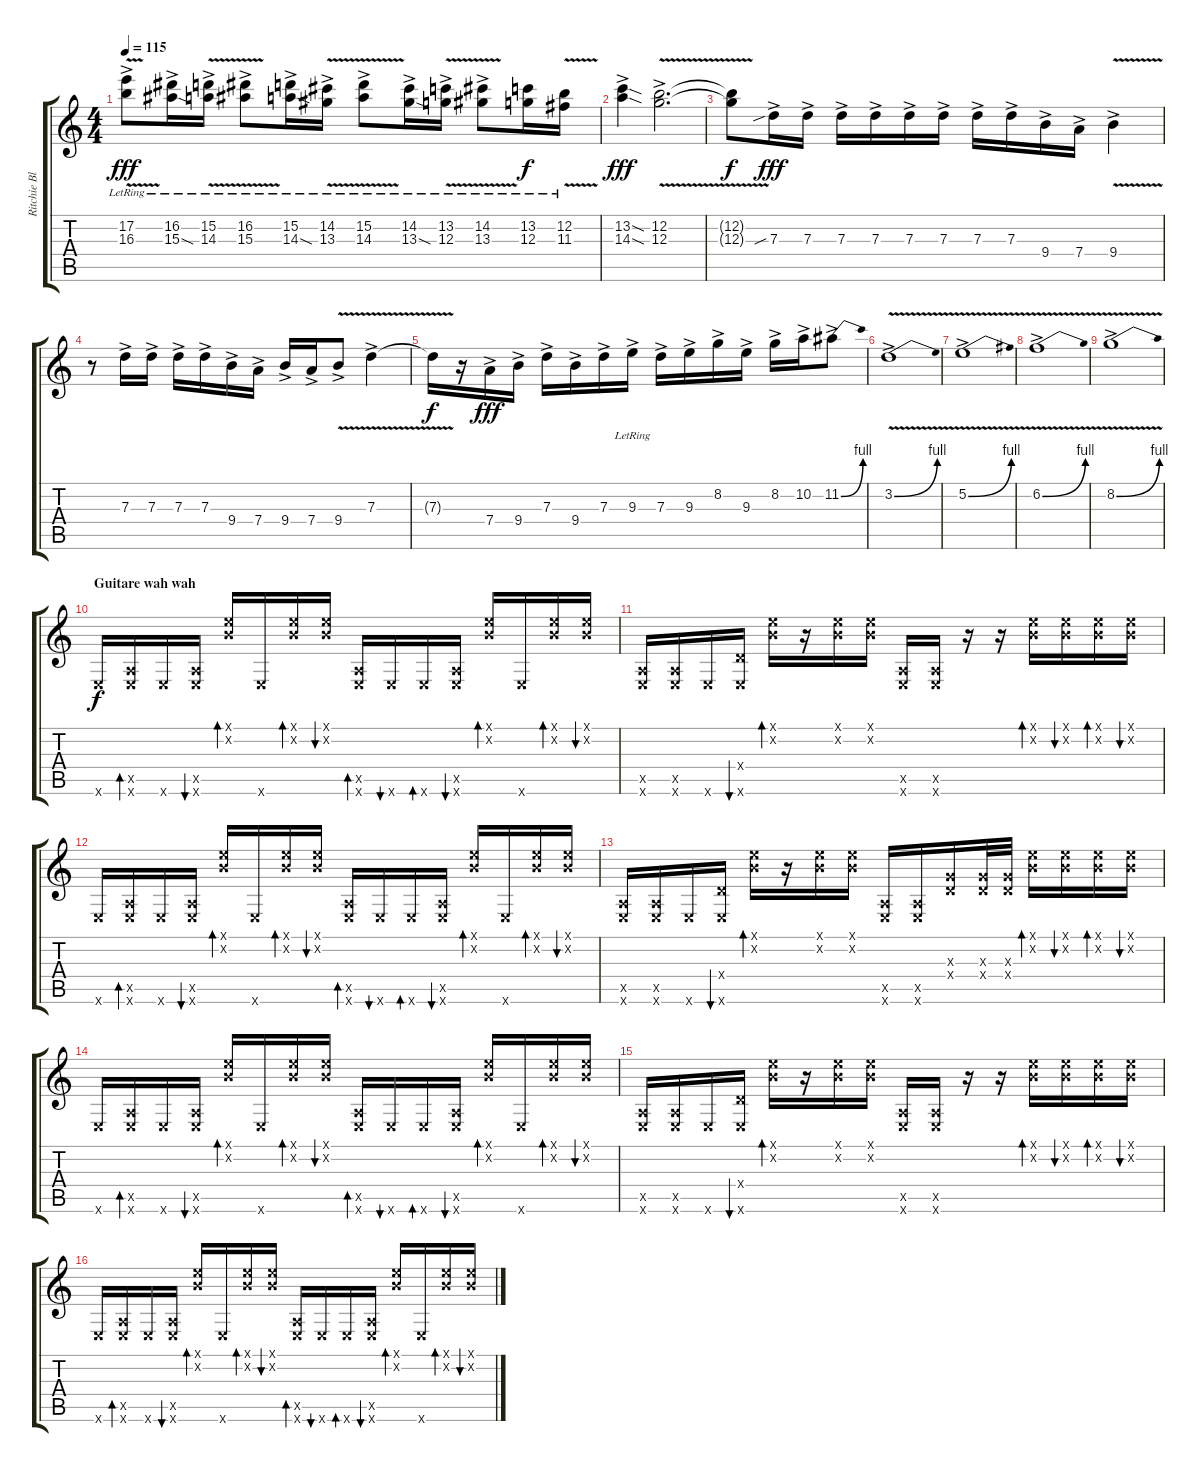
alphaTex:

\track ("Ritchie Blackmore" "Ritchie Bl") {instrument distortionguitar}
\staff {score tabs}
\tuning (E4 B3 G3 D3 A2 E2) {hide}
\ts (4 4)
\tempo 115
\clef g2
\ks c
(17.2{v lr} 16.3{v ac}).8{dy fff} (16.2{lr} 15.3{sod ac}).16 (15.2{v lr} 14.3{v ac}).16 (16.2{v lr} 15.3{v ac}).8 (15.2{lr} 14.3{sod ac}).16 (14.2{lr} 13.3{v ac}).16 (15.2{v lr} 14.3{v ac}).8 (14.2{lr} 13.3{sod ac}).16 (13.2{lr} 12.3{v ac}).16 (14.2{v lr} 13.3{v ac}).8 (13.2{lr} 12.3{lr}).16{dy f} (12.2{v lr} 11.3{v lr}).16 |
(13.2{sod ac} 14.3{sod ac}).4{dy fff} (12.2{v ac} 12.3{v ac}).2{d} |
(12.2{t} 12.3{t}).8{dy f} 7.3{sib ac}.16{dy fff} 7.3{ac}.16 7.3{ac}.16 7.3{ac}.16 7.3{ac}.16 7.3{ac}.16 7.3{ac}.16 7.3{ac}.16 9.4{ac}.16 7.4{ac}.16 9.4{v ac}.4 |
r.8 7.3{ac}.16 7.3{ac}.16 7.3{ac}.16 7.3{ac}.16 9.4{ac}.16 7.4{ac}.16 9.4{ac}.16 7.4{ac}.16 9.4{v ac}.8 7.3{v ac}.4 |
7.3{t}.16{dy f} r.16 7.4{ac}.16{dy fff} 9.4{ac}.16 7.3{ac}.16 9.4{ac}.16 7.3{ac}.16 9.3{ac lr}.16 7.3{ac}.16 9.3{ac}.16 8.2{ac}.16 9.3{ac}.16 8.2{ac}.16 10.2{ac}.16 11.2{be (bend 0 0 60 4) ac}.8 |
3.2{be (bend 0 0 60 4) v ac}.1{balance 16} |
5.2{be (bend 0 0 60 4) v ac}.1 |
6.2{be (bend 0 0 60 4) v ac}.1 |
8.2{be (bend 0 0 60 4) v ac}.1 |
\section ("" "Guitare wah wah")
0.6{x}.16{dy f balance 8} (0.5{x} 0.6{x}).16{bd 60} 0.6{x}.16 (0.5{x} 0.6{x}).16{bu 120} (0.1{x} 0.2{x}).16{bd 120} 0.6{x}.16 (0.1{x} 0.2{x}).16{bd 120} (0.1{x} 0.2{x}).16{bu 120} (0.5{x} 0.6{x}).16{bd 120} 0.6{x}.16{bu 120} 0.6{x}.16{bd 120} (0.5{x} 0.6{x}).16{bu 120} (0.1{x} 0.2{x}).16{bd 120} 0.6{x}.16 (0.1{x} 0.2{x}).16{bd 120} (0.1{x} 0.2{x}).16{bu 120} |
(0.5{x} 0.6{x}).16 (0.5{x} 0.6{x}).16 0.6{x}.16 (0.4{x} 0.6{x}).16{bu 120} (0.1{x} 0.2{x}).16{bd 120} r.16 (0.1{x} 0.2{x}).16 (0.1{x} 0.2{x}).16 (0.5{x} 0.6{x}).16 (0.5{x} 0.6{x}).16 r.16 r.16 (0.1{x} 0.2{x}).16{bd 120} (0.1{x} 0.2{x}).16{bu 120} (0.1{x} 0.2{x}).16{bd 120} (0.1{x} 0.2{x}).16{bu 120} |
0.6{x}.16 (0.5{x} 0.6{x}).16{bd 60} 0.6{x}.16 (0.5{x} 0.6{x}).16{bu 120} (0.1{x} 0.2{x}).16{bd 120} 0.6{x}.16 (0.1{x} 0.2{x}).16{bd 120} (0.1{x} 0.2{x}).16{bu 120} (0.5{x} 0.6{x}).16{bd 120} 0.6{x}.16{bu 120} 0.6{x}.16{bd 120} (0.5{x} 0.6{x}).16{bu 120} (0.1{x} 0.2{x}).16{bd 120} 0.6{x}.16 (0.1{x} 0.2{x}).16{bd 120} (0.1{x} 0.2{x}).16{bu 120} |
(0.5{x} 0.6{x}).16 (0.5{x} 0.6{x}).16 0.6{x}.16 (0.4{x} 0.6{x}).16{bu 120} (0.1{x} 0.2{x}).16{bd 120} r.16 (0.1{x} 0.2{x}).16 (0.1{x} 0.2{x}).16 (0.5{x} 0.6{x}).16 (0.5{x} 0.6{x}).16 (0.3{x} 0.4{x}).16 (0.3{x} 0.4{x}).32 (0.3{x} 0.4{x}).32 (0.1{x} 0.2{x}).16{bd 120} (0.1{x} 0.2{x}).16{bu 120} (0.1{x} 0.2{x}).16{bd 120} (0.1{x} 0.2{x}).16{bu 120} |
0.6{x}.16 (0.5{x} 0.6{x}).16{bd 60} 0.6{x}.16 (0.5{x} 0.6{x}).16{bu 120} (0.1{x} 0.2{x}).16{bd 120} 0.6{x}.16 (0.1{x} 0.2{x}).16{bd 120} (0.1{x} 0.2{x}).16{bu 120} (0.5{x} 0.6{x}).16{bd 120} 0.6{x}.16{bu 120} 0.6{x}.16{bd 120} (0.5{x} 0.6{x}).16{bu 120} (0.1{x} 0.2{x}).16{bd 120} 0.6{x}.16 (0.1{x} 0.2{x}).16{bd 120} (0.1{x} 0.2{x}).16{bu 120} |
(0.5{x} 0.6{x}).16 (0.5{x} 0.6{x}).16 0.6{x}.16 (0.4{x} 0.6{x}).16{bu 120} (0.1{x} 0.2{x}).16{bd 120} r.16 (0.1{x} 0.2{x}).16 (0.1{x} 0.2{x}).16 (0.5{x} 0.6{x}).16 (0.5{x} 0.6{x}).16 r.16 r.16 (0.1{x} 0.2{x}).16{bd 120} (0.1{x} 0.2{x}).16{bu 120} (0.1{x} 0.2{x}).16{bd 120} (0.1{x} 0.2{x}).16{bu 120} |
0.6{x}.16 (0.5{x} 0.6{x}).16{bd 60} 0.6{x}.16 (0.5{x} 0.6{x}).16{bu 120} (0.1{x} 0.2{x}).16{bd 120} 0.6{x}.16 (0.1{x} 0.2{x}).16{bd 120} (0.1{x} 0.2{x}).16{bu 120} (0.5{x} 0.6{x}).16{bd 120} 0.6{x}.16{bu 120} 0.6{x}.16{bd 120} (0.5{x} 0.6{x}).16{bu 120} (0.1{x} 0.2{x}).16{bd 120} 0.6{x}.16 (0.1{x} 0.2{x}).16{bd 120} (0.1{x} 0.2{x}).16{bu 120}
